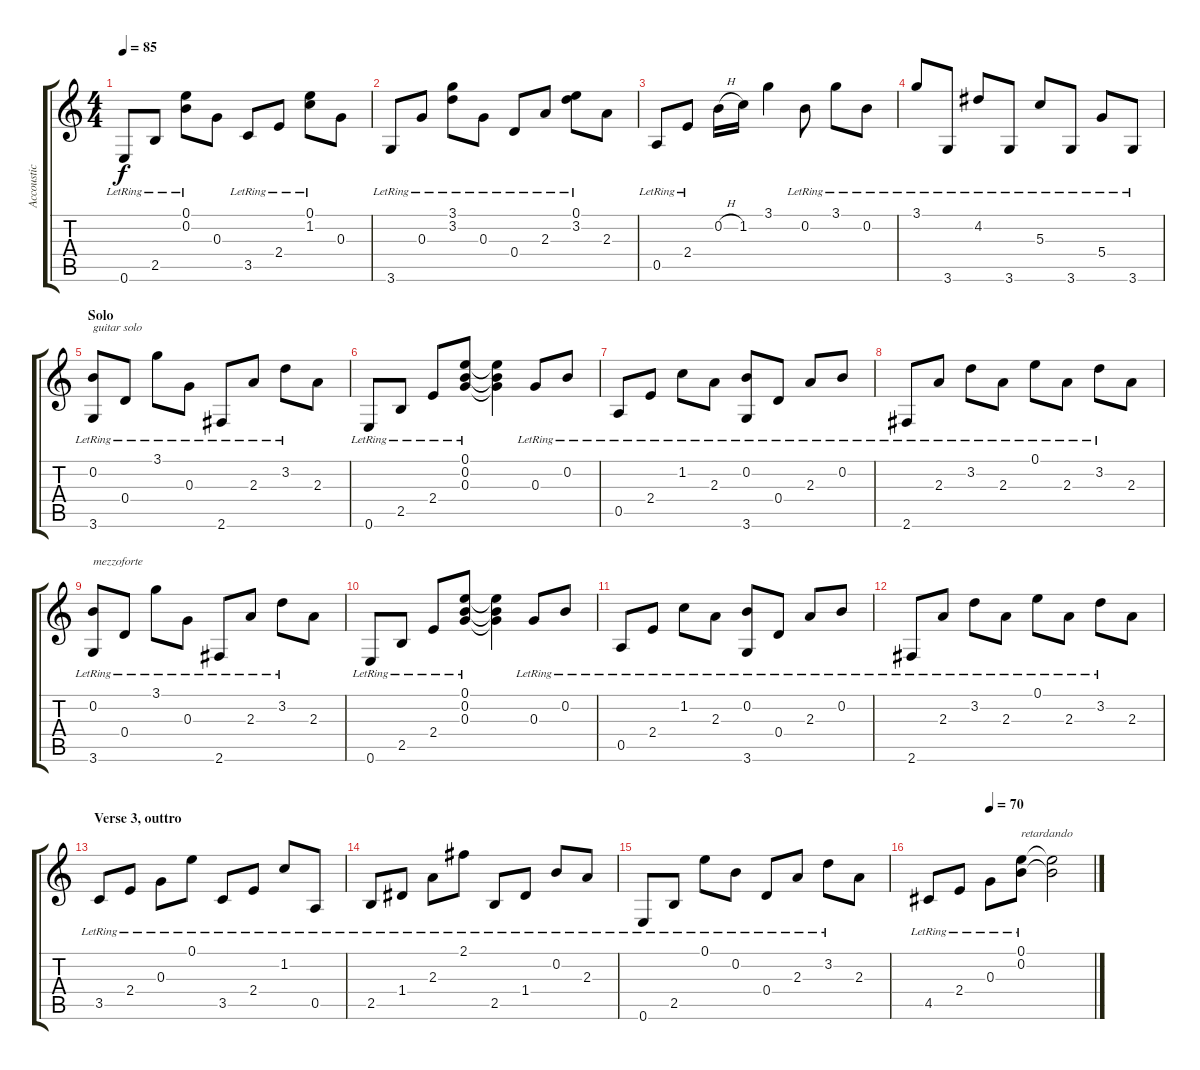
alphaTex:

\track ("Accoustic Guitar 1" "Accoustic ") {instrument acousticguitarsteel}
\staff {score tabs}
\tuning (E4 B3 G3 D3 A2 E2) {hide}
\ts (4 4)
\tempo 85
\clef g2
\ks c
0.6{lr}.8{dy f} 2.5{lr}.8 (0.1{lr} 0.2{lr}).8 0.3.8 3.5{lr}.8 2.4{lr}.8 (0.1{lr} 1.2{lr}).8 0.3.8 |
3.6{lr}.8 0.3{lr}.8 (3.1{lr} 3.2{lr}).8 0.3{lr}.8 0.4{lr}.8 2.3{lr}.8 (0.1{lr} 3.2{lr}).8 2.3.8 |
0.5{lr}.8 2.4{lr}.8 0.2{h}.16 1.2.16 3.1.4 0.2{lr}.8 3.1{lr}.8 0.2{lr}.8 |
3.1{lr}.8 3.6{lr}.8 4.2{lr}.8 3.6{lr}.8 5.3{lr}.8 3.6{lr}.8 5.4{lr}.8 3.6{lr}.8 |
\section ("" "Solo")
(0.2{lr} 3.6{lr}).8{txt "guitar solo"} 0.4{lr}.8 3.1{lr}.8 0.3{lr}.8 2.6{lr}.8 2.3{lr}.8 3.2{lr}.8 2.3.8 |
0.6{lr}.8 2.5{lr}.8 2.4{lr}.8 (0.1 0.2{lr} 0.3{lr}).8 (0.1{t} 0.2{t} 0.3{t}).4 0.3{lr}.8 0.2{lr}.8 |
0.5{lr}.8 2.4{lr}.8 1.2{lr}.8 2.3{lr}.8 (0.2{lr} 3.6{lr}).8 0.4{lr}.8 2.3{lr}.8 0.2{lr}.8 |
2.6{lr}.8 2.3{lr}.8 3.2{lr}.8 2.3{lr}.8 0.1{lr}.8 2.3{lr}.8 3.2{lr}.8 2.3.8 |
(0.2{lr} 3.6{lr}).8{txt "mezzoforte"} 0.4{lr}.8 3.1{lr}.8 0.3{lr}.8 2.6{lr}.8 2.3{lr}.8 3.2{lr}.8 2.3.8 |
0.6{lr}.8 2.5{lr}.8 2.4{lr}.8 (0.1 0.2{lr} 0.3{lr}).8 (0.1{t} 0.2{t} 0.3{t}).4 0.3{lr}.8 0.2{lr}.8 |
0.5{lr}.8 2.4{lr}.8 1.2{lr}.8 2.3{lr}.8 (0.2{lr} 3.6{lr}).8 0.4{lr}.8 2.3{lr}.8 0.2{lr}.8 |
2.6{lr}.8 2.3{lr}.8 3.2{lr}.8 2.3{lr}.8 0.1{lr}.8 2.3{lr}.8 3.2{lr}.8 2.3.8 |
\section ("" "Verse 3, outtro")
3.5{lr}.8 2.4{lr}.8 0.3{lr}.8 0.1{lr}.8 3.5{lr}.8 2.4{lr}.8 1.2{lr}.8 0.5{lr}.8 |
2.5{lr}.8 1.4{lr}.8 2.3{lr}.8 2.1{lr}.8 2.5{lr}.8 1.4{lr}.8 0.2{lr}.8 2.3{lr}.8 |
0.6{lr}.8 2.5{lr}.8 0.1{lr}.8 0.2{lr}.8 0.4{lr}.8 2.3{lr}.8 3.2{lr}.8 2.3.8 |
\tempo (70 0.375)
4.5{lr}.8 2.4{lr}.8 0.3{lr}.8 (0.1{lr} 0.2{lr}).8{txt "retardando"} (0.1{t} 0.2{t}).2
